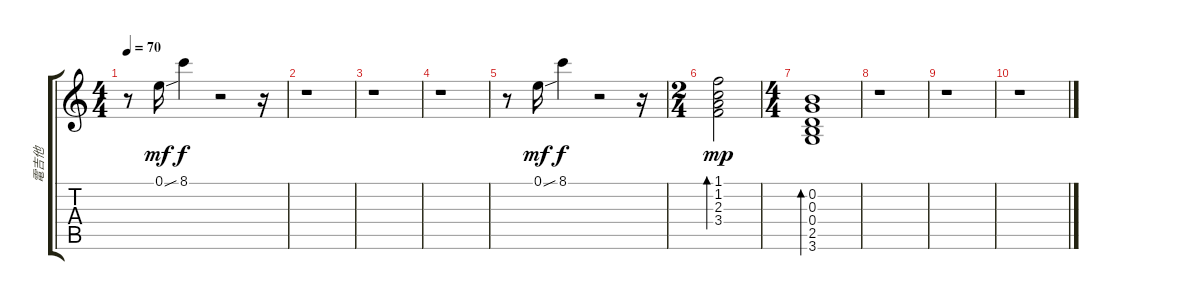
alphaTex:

\track ("電吉他" "電吉他") {instrument overdrivenguitar}
\staff {score tabs}
\tuning (E4 B3 G3 D3 A2 E2) {hide}
\ts (4 4)
\tempo 70
\clef g2
\ks c
r.8{dy f} 0.1{sou}.16{dy mf} 8.1.4{dy f} r.2 r.16 |
r.1 |
r.1 |
r.1 |
r.8 0.1{sou}.16{dy mf} 8.1.4{dy f} r.2 r.16 |
\ts (2 4)
(1.1 1.2 2.3 3.4).2{bd 120 dy mp} |
\ts (4 4)
(0.2 0.3 0.4 2.5 3.6).1{bd 120} |
r.1 |
r.1 |
r.1
